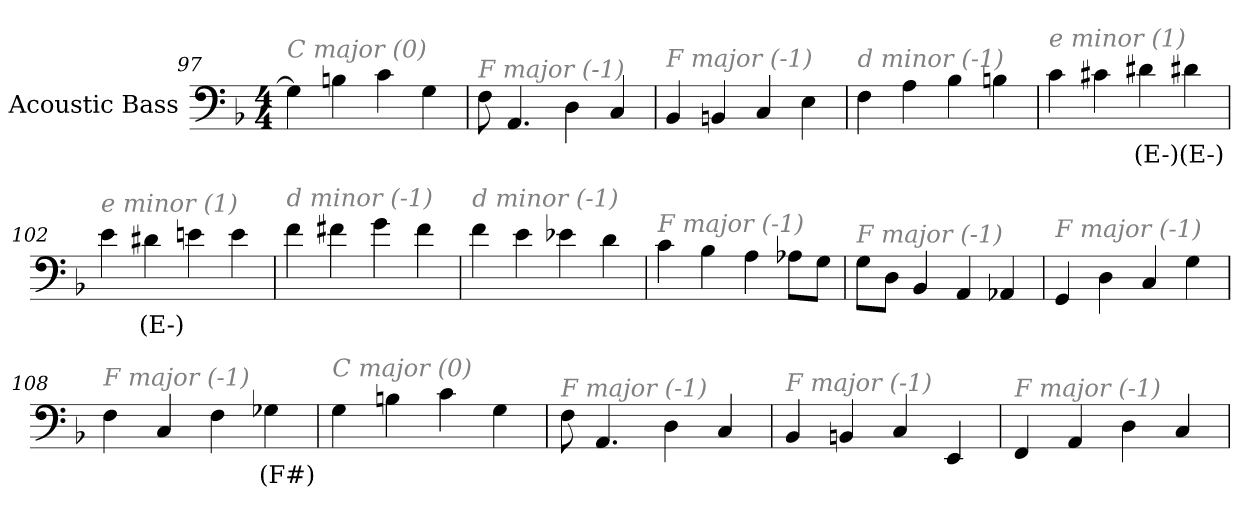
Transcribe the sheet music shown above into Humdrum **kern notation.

**kern	**text
*part1	*part1
*staff1	*staff1
*I"Acoustic Bass	*
*clefF4	*
*ITrd7c12	*
*k[b-]	*
*F:	*
*M4/4	*
=97	=97
!LO:TX:i:color=#808080:t=C major (0)	!
4GG]	.
4BBn	.
4C	.
4GG	.
=98	=98
!LO:TX:i:color=#808080:t=F major (-1)	!
8FF	.
4.AAA	.
4DD	.
4CC	.
=99	=99
!LO:TX:i:color=#808080:t=F major (-1)	!
4BBB-	.
4BBBn	.
4CC	.
4EE	.
=100	=100
!LO:TX:i:color=#808080:t=d minor (-1)	!
4FF	.
4AA	.
4BB-	.
4BBn	.
=101	=101
!LO:TX:i:color=#808080:t=e minor (1)	!
4C	.
4C#X	.
4D#Xi	(E-)
4D#Xi	(E-)
=102	=102
!LO:TX:i:color=#808080:t=e minor (1)	!
4E	.
4D#Xi	(E-)
4En	.
4E	.
=103	=103
!LO:TX:i:color=#808080:t=d minor (-1)	!
4F	.
4F#X	.
4G	.
4F#	.
=104	=104
!LO:TX:i:color=#808080:t=d minor (-1)	!
4F	.
4E	.
4E-X	.
4D	.
=105	=105
!LO:TX:i:color=#808080:t=F major (-1)	!
4C	.
4BB-	.
4AA	.
8AA-XL	.
8GGJ	.
=106	=106
!LO:TX:i:color=#808080:t=F major (-1)	!
8GGL	.
8DDJ	.
4BBB-	.
4AAA	.
4AAA-X	.
=107	=107
!LO:TX:i:color=#808080:t=F major (-1)	!
4GGG	.
4DD	.
4CC	.
4GG	.
=108	=108
!LO:TX:i:color=#808080:t=F major (-1)	!
4FF	.
4CC	.
4FF	.
4GG-Xi	(F#)
=109	=109
!LO:TX:i:color=#808080:t=C major (0)	!
4GG	.
4BBn	.
4C	.
4GG	.
=110	=110
!LO:TX:i:color=#808080:t=F major (-1)	!
8FF	.
4.AAA	.
4DD	.
4CC	.
=111	=111
!LO:TX:i:color=#808080:t=F major (-1)	!
4BBB-	.
4BBBn	.
4CC	.
4EEE	.
=112	=112
!LO:TX:i:color=#808080:t=F major (-1)	!
4FFF	.
4AAA	.
4DD	.
4CC	.
=	=
*-	*-
